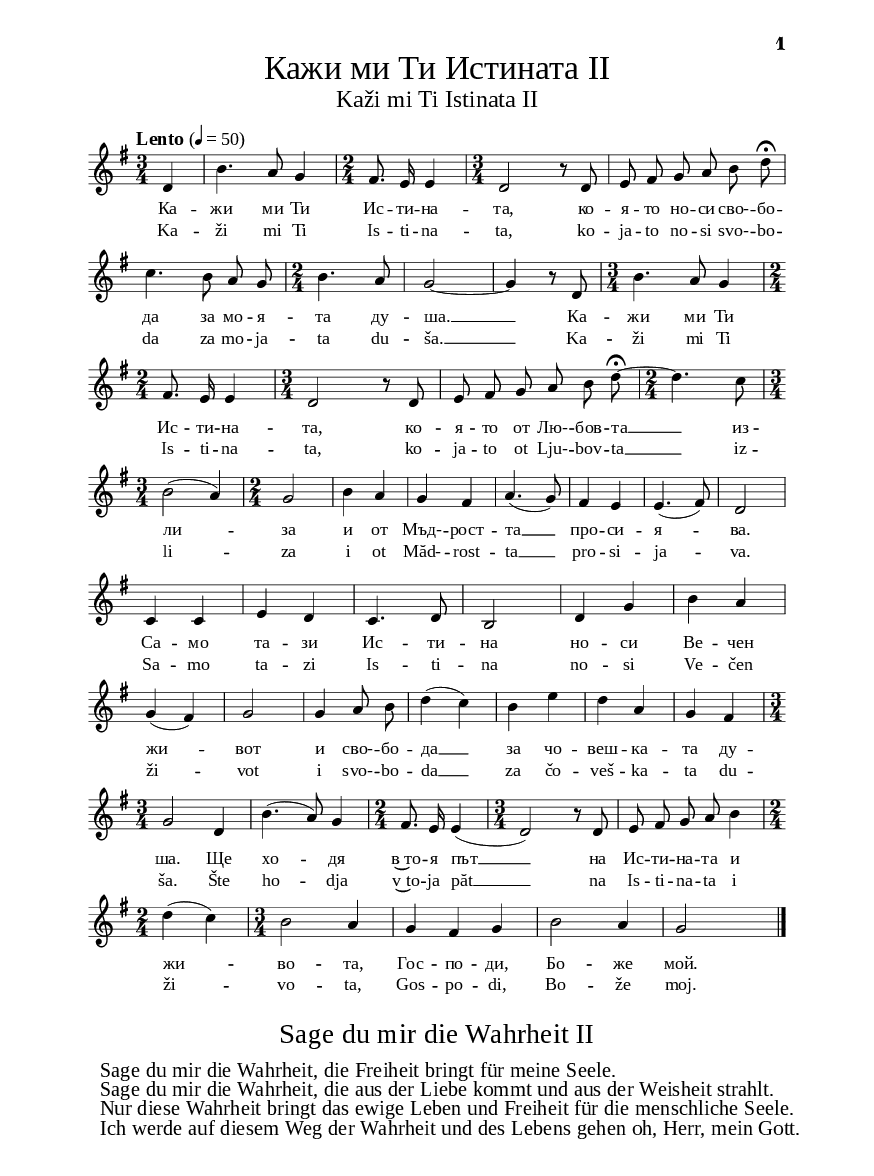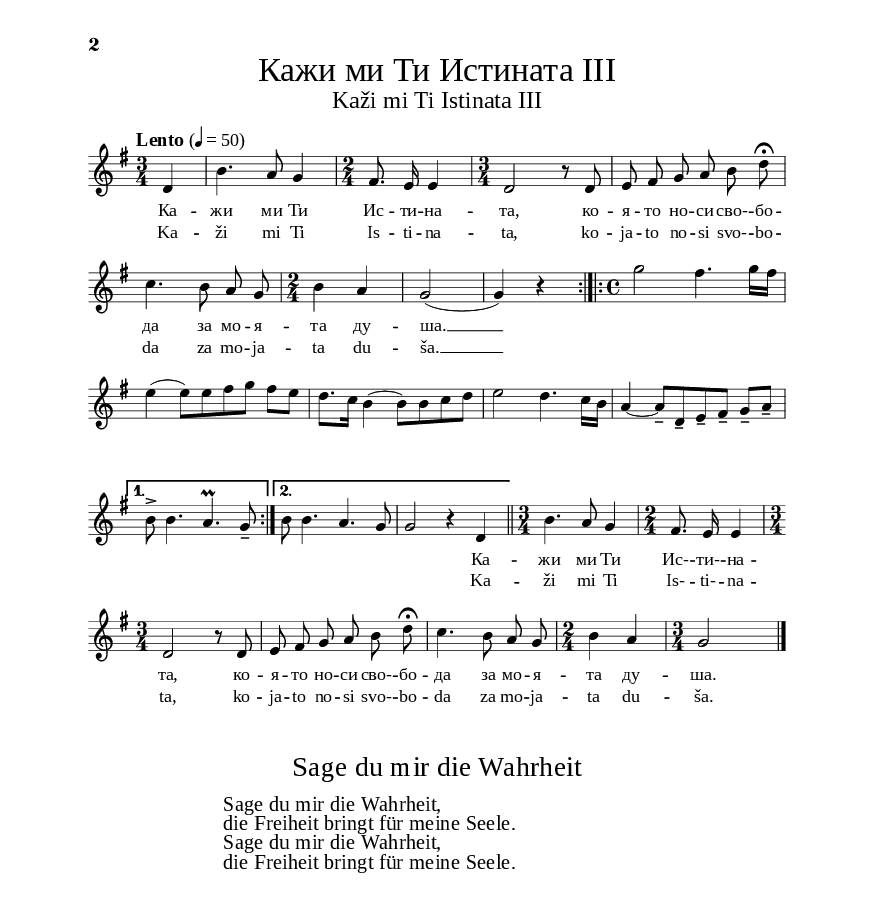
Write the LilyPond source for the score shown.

\version "2.24.3"

% include paper part and global functions
\include "include/globals.ily"

\bookpart {
  \label #'ref168
  \tocItem \markup "Кажи ми Ти Истината II – Kaži mi Ti Istinata II"
  \include "include/bookpart-paper.ily"
  \score {
    \include "include/score-layout.ily"

    \new Voice \absolute {
      \clef treble
      \key g \major
      \time 3/4
      \tempoFunc "Lento" 4 "50"
      \autoBeamOff

      \partial 4
      d'4 | % 2
      b'4.  a'8  g'4 | % 3
      \time 2/4  | % 3
      fis'8.  e'16  e'4 | % 4
      \time 3/4  | % 4
      d'2 r8  d'8 | % 5
      e'8  fis'8  g'8  a'8
      b'8  d''8 ^\fermata \break | % 6
      c''4.  b'8  a'8  g'8 | % 7
      \time 2/4  | % 7
      b'4.  a'8 | % 8
      g'2 ~ | % 9
      g'4 r8  d'8 |
      \time 3/4  |
      b'4.  a'8  g'4 \break | % 11
      \time 2/4  | % 11
      fis'8.  e'16  e'4  | % 12
      \time 3/4  | % 12
      d'2 r8  d'8 | % 13
      e'8  fis'8  g'8  a'8
      b'8  d''8 ~ ^\fermata  \time 2/4 | % 14
      d''4.  c''8 \break | \time 3/4 b'2  (a'4)  | % 16

      \time 2/4 g'2   % 17
      b'4  a'4 | % 18
      g'4  fis'4 | % 19
      a'4. (  g'8 ) |
      fis'4  e'4 | % 21
      e'4. (  fis'8 ) | % 22
      d'2 \break | % 23
      c'4  c'4 | % 24
      e'4  d'4 | % 25
      c'4.  d'8 | % 26
      b2 | % 27
      d'4  g'4 | % 28
      b'4  a'4 \break | % 29
      g'4 (  fis'4 ) |
      g'2 | % 31
      g'4  a'8  b'8 | % 32
      d''4 (  c''4 ) | % 33
      b'4  e''4 | % 34
      d''4  a'4 | % 35
      g'4  fis'4 \break | % 36
      \time 3/4  | % 36
      g'2  d'4 | % 37
      b'4. (  a'8 )  g'4 | % 38
      \time 2/4  | % 38
      fis'8.  e'16  e'4 ( | % 39
      \time 3/4  | % 39
      d'2 ) r8  d'8 |
      e'8  fis'8  g'8  a'8
      b'4 \break | % 41
      \time 2/4  | % 41
      d''4 (  c''4 ) | % 42
      \time 3/4  | % 42
      b'2  a'4 | % 43
      g'4  fis'4  g'4 | % 44
      b'2  a'4 | % 45
      g'2 s4 \bar "|."
    }

    \addlyrics {
      Ка -- жи ми Ти Ис -- ти -- на -- та,
      ко -- я -- то но -- си "сво-" -- бо --
      да за мо -- я -- та ду -- ша. __
      Ка -- жи ми Ти Ис -- ти -- на -- та,
      ко -- я -- то от "Лю-" -- бов -- та __
      из -- ли --  за и от "Мъд-" --
      рост -- та __  про -- си -- я --
      ва. Са -- мо та -- зи Ис -- ти -- на
      но -- си Ве -- чен жи -- вот и
      "сво-" -- бо -- да __  за чо -- веш --
      ка -- та ду -- ша. Ще хо -- дя
      в~то -- я път __ на Ис -- ти --
      на -- та и жи -- во -- та, Гос --
      по -- ди, Бо -- же мой. Ка -- жи ми
      Ти Ис -- ти -- на -- та, ко -- я --
      то но -- си сво -- бо -- да за мо
      -- я -- та ду -- ша.}

      \addlyrics {
        Ka -- ži mi Ti Is -- ti -- na -- ta,
        ko -- ja -- to no -- si "svo-" -- bo --
        da za mo -- ja -- ta du -- ša. __
        Ka -- ži mi Ti Is -- ti -- na -- ta,
        ko -- ja -- to ot "Lju-" -- bov -- ta __
        iz -- li --  za i ot "Măd-" --
        rost -- ta __  pro -- si -- ja --
        va. Sa -- mo ta -- zi Is -- ti -- na
        no -- si Ve -- čen ži -- vot i
        "svo-" -- bo -- da __  za čo -- veš --
        ka -- ta du -- ša. Šte ho -- dja
        v~to -- ja păt __ na Is -- ti --
        na -- ta i ži -- vo -- ta, Gos --
        po -- di, Bo -- že moj. Ka -- ži mi
        Ti Is -- ti -- na -- ta, ko -- ja --
        to no -- si svo -- bo -- da za mo
        -- ja -- ta du -- ša.}

        \header {
          title = \titleFunc "Кажи ми Ти Истината II" "Kaži mi Ti Istinata II"
        }

        \midi{}

      } % score
      \markup \vspace #1


      % include foreign translation(s) of the song
      \version "2.24.3"

\markup \fill-line { \fontsize #deTitleFontSize "Sage du mir die Wahrheit II" }

\markup \null
\markup \null
\markup \abs-fontsize #10 {
  \override #`(baseline-skip . ,deCoupletBaselineSkip)

  \column {
    \line { " "Sage du mir die Wahrheit, die Freiheit bringt für meine Seele. }
    \line { " " Sage du mir die Wahrheit, die aus der Liebe kommt und aus der Weisheit strahlt.}

    \line { " "  Nur diese Wahrheit bringt  das ewige Leben  und Freiheit für die menschliche Seele.  }
    \line { " " Ich werde auf diesem Weg der Wahrheit und des Lebens gehen oh, Herr, mein Gott. }
  


  }
}


      % \markup \vspace #2

      \pageBreak


      \label #'ref169_1
      \tocItem \markup "Кажи ми Ти Истината III – Kaži mi Ti Istinata III"
      \include "include/bookpart-paper.ily"
      \score {
        \include "include/score-layout.ily"

        \new Voice \absolute {
          \clef treble
          \key g \major
          \time 3/4
          \tempoFunc "Lento" 4 "50"
          \autoBeamOff

          \partial 4
          d'4 | % 2
          b'4.  a'8  g'4 | % 3
          \time 2/4  | % 3
          fis'8.  e'16  e'4 | % 4
          \time 3/4  | % 4
          d'2 r8  d'8 | % 5
          e'8  fis'8  g'8  a'8
          b'8  d''8 ^\fermata \break | % 6
          c''4.  b'8  a'8  g'8 | % 7
          \time 2/4  | % 7
          b'4  a'4 | % 8
          g'2 ( | % 9
          g'4 ) r4 \bar ":|.|:"
          \repeat volta 2 {
            \time 4/4
            g''2  fis''4.  g''16 [
            fis''16 ] \break | % 11
            e''4 (  e''8 ) [  e''8
            fis''8  g''8 ]  fis''8 [  e''8 ] | % 12
            d''8. [  c''16 ]  b'4 (  b'8
            ) [  b'8  c''8  d''8 ] | % 13
            e''2  d''4.  c''16 [  b'16
            ] | % 14
            a'4 ~  a'8 -- [  d'8 --  e'8 --
            fis'8 -- ]  g'8 -- [  a'8 -- ] \break |
          }

          \alternative {
            {
              b'8 ->  b'4.  a'4.\prall g'8 --
            }
            {
              b'8  b'4.  a'4.  g'8
              g'2 r4  d'4 \bar "||"
            }
          }
          \time 3/4   b'4.  a'8  g'4 | \time 2/4
          fis'8.  e'16  e'4 \break \time 3/4  d'2 r8
          d'8  e'8  fis'8  g'8  a'8
          b'8  d''8 ^\fermata  c''4.  b'8
          a'8  g'8 | \time 2/4 b'4  a'4 | \time 3/4
          g'2 s4 \bar "|."
        }
        \addlyrics {
          Ка -- жи ми Ти Ис -- ти -- на -- та,
          ко -- я -- то но -- си "сво-" -- бо --
          да за мо -- я -- та ду -- ша. __ ""

          \skip1 \skip1 \skip1 \skip1 \skip1 \skip1 \skip1 \skip1
          \skip1 \skip1 \skip1 \skip1 \skip1 \skip1 \skip1 \skip1 \skip1
          \skip1 \skip1 \skip1


          Ка -- жи ми Ти "Ис-" -- "ти-" --
          на -- та, ко -- я -- то но -- си "сво-"
          -- бо -- да за мо -- я -- та ду --
          ша.}
          \addlyrics {
            Ka -- ži mi Ti Is -- ti -- na -- ta,
            ko -- ja -- to no -- si "svo-" -- bo --
            da za mo -- ja -- ta du -- ša. __ ""

            \skip1 \skip1 \skip1 \skip1 \skip1 \skip1 \skip1 \skip1
            \skip1 \skip1 \skip1 \skip1 \skip1 \skip1 \skip1 \skip1 \skip1
            \skip1 \skip1 \skip1


            Ka -- ži mi Ti "Is-" -- "ti-" --
            na -- ta, ko -- ja -- to no -- si "svo-"
            -- bo -- da za mo -- ja -- ta du --
            ša.}

            \header {
              title = \titleFunc "Кажи ми Ти Истината III" "Kaži mi Ti Istinata III"
            }

            \midi{}

          } % score

          \markup \vspace #2

          % include foreign translation(s) of the song
          \version "2.24.3"

\markup \fill-line { \fontsize #deTitleFontSize "Sage du mir die Wahrheit" }
\markup \null
\markup \null
\markup \fontsize #deCoupletFontSize {
  \hspace #17
  \override #`(baseline-skip . ,deCoupletBaselineSkip)

  \column {

    \line { " " Sage du mir die Wahrheit, }

\line { " " die Freiheit bringt für meine Seele.}

    \line { " " Sage du mir die Wahrheit, }

\line { " " die Freiheit bringt für meine Seele.}

  }
}



        } % bookpart

        % Più mosso
        %
